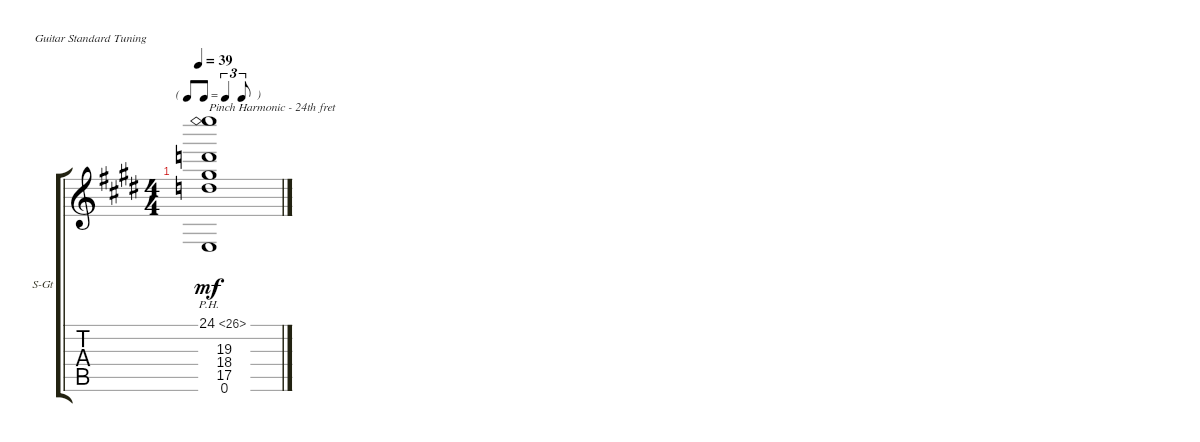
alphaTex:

\defaultSystemsLayout 4
\bracketExtendMode groupsimilarinstruments
\firstSystemTrackNameOrientation horizontal
\otherSystemsTrackNameOrientation horizontal
\track ("Steel Guitar" "S-Gt") {instrument acousticguitarsteel}
\staff {score tabs}
\tuning (E4 B3 G3 D3 A2 E2)
\ts (4 4)
\tf triplet8th
\tempo 39
\clef g2
\scale
0.113153
\ks e
(24.1{ph 2} 19.3{t} 18.4{t} 17.5{t} 0.6{t}).1{txt "Pinch Harmonic - 24th fret" dy mf}
